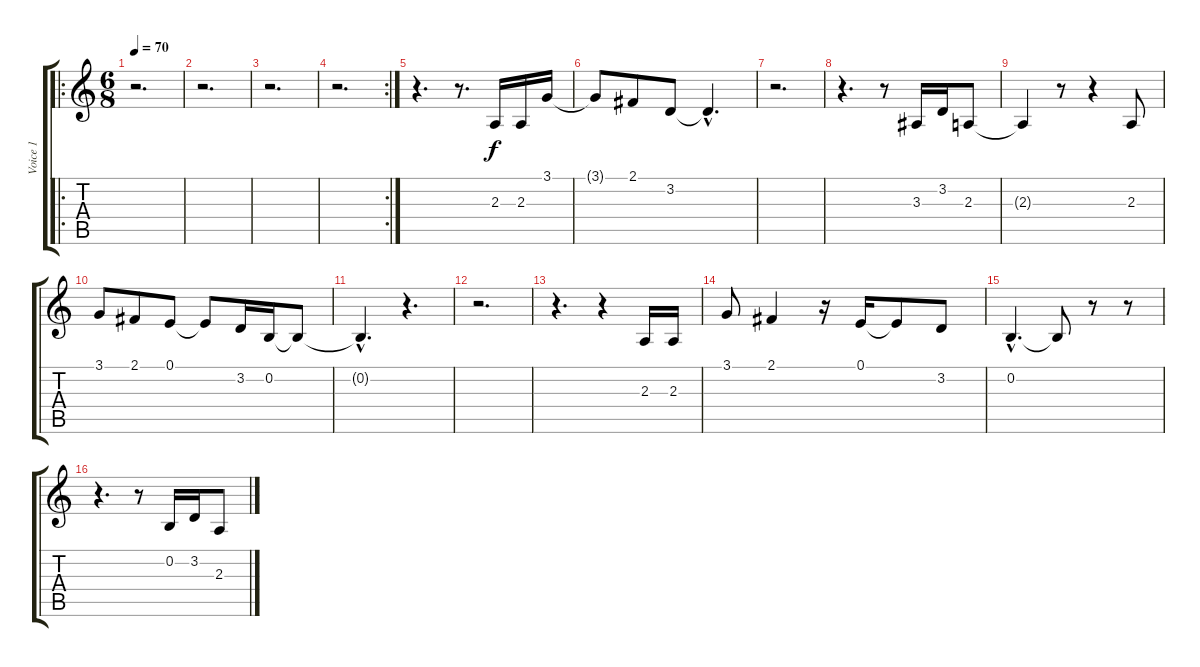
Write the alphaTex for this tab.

\track ("Voice 1" "Voice 1") {instrument synthvoice}
\staff {score tabs}
\tuning (E4 B3 G3 D3 A2 E2) {hide}
\ro
\ts (6 8)
\tempo 70
\clef g2
\ks c
r.2{d dy f instrument synthvoice} |
r.2{d} |
r.2{d} |
\rc 2
r.2{d} |
r.4{d} r.8{d} 2.3.16 2.3.16 3.1.16 |
3.1{t}.8 2.1.8 3.2.8 3.2{hac t}.4{d} |
r.2{d} |
r.4{d} r.8 3.3.16 3.2.16 2.3.8 |
2.3{t}.4 r.8 r.4 2.3.8 |
3.1.8 2.1.8 0.1.8 0.1{t}.8 3.2.16 0.2.16 0.2{t}.8 |
0.2{hac t}.4{d} r.4{d} |
r.2{d} |
r.4{d} r.4 2.3.16 2.3.16 |
3.1.8 2.1.4 r.16 0.1.16 0.1{t}.8 3.2.8 |
0.2{hac}.4{d} 0.2{t}.8 r.8 r.8 |
r.4{d} r.8 0.2.16 3.2.16 2.3.8
